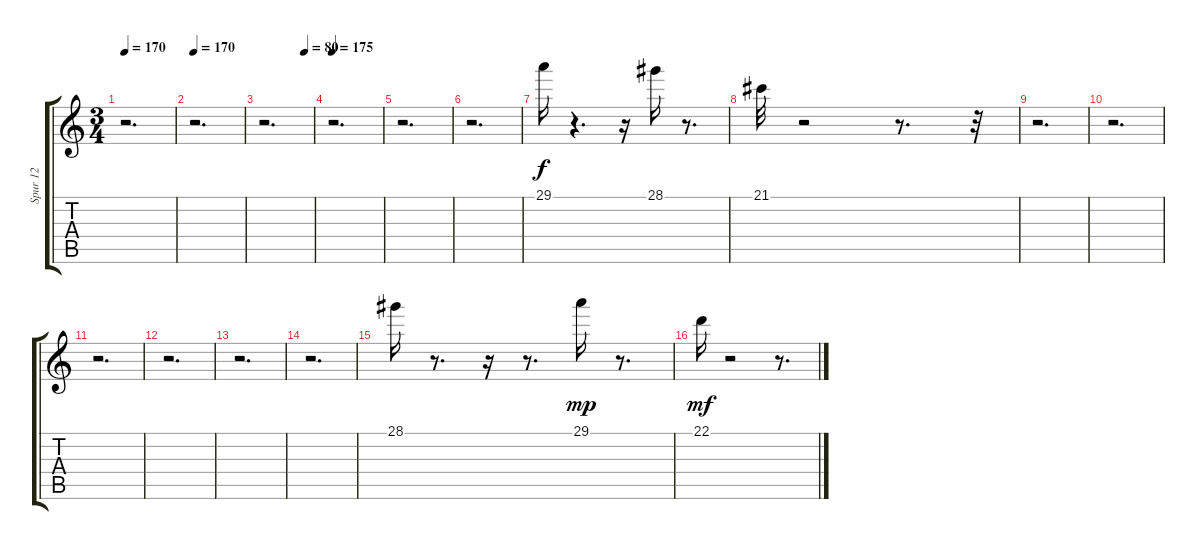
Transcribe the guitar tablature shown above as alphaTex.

\track ("Spur 12" "Spur 12") {instrument pad1newage}
\staff {score tabs}
\tuning (E4 B3 G3 D3 A2 E2) {hide}
\ts (3 4)
\tempo 170
\clef g2
\ks c
r.2{d dy mf} |
\tempo 170
r.2{d} |
\tempo (80 0.8333333333333334)
r.2{d} |
\tempo 175
r.2{d} |
r.2{d} |
r.2{d} |
29.1.16{dy f} r.4{d} r.16 28.1.16 r.8{d} |
21.1.32 r.2 r.8{d} r.32 |
r.2{d} |
r.2{d} |
r.2{d} |
r.2{d} |
r.2{d} |
r.2{d} |
28.1.16 r.8{d} r.16 r.8{d} 29.1.16{dy mp} r.8{d} |
22.1.16{dy mf} r.2 r.8{d}
